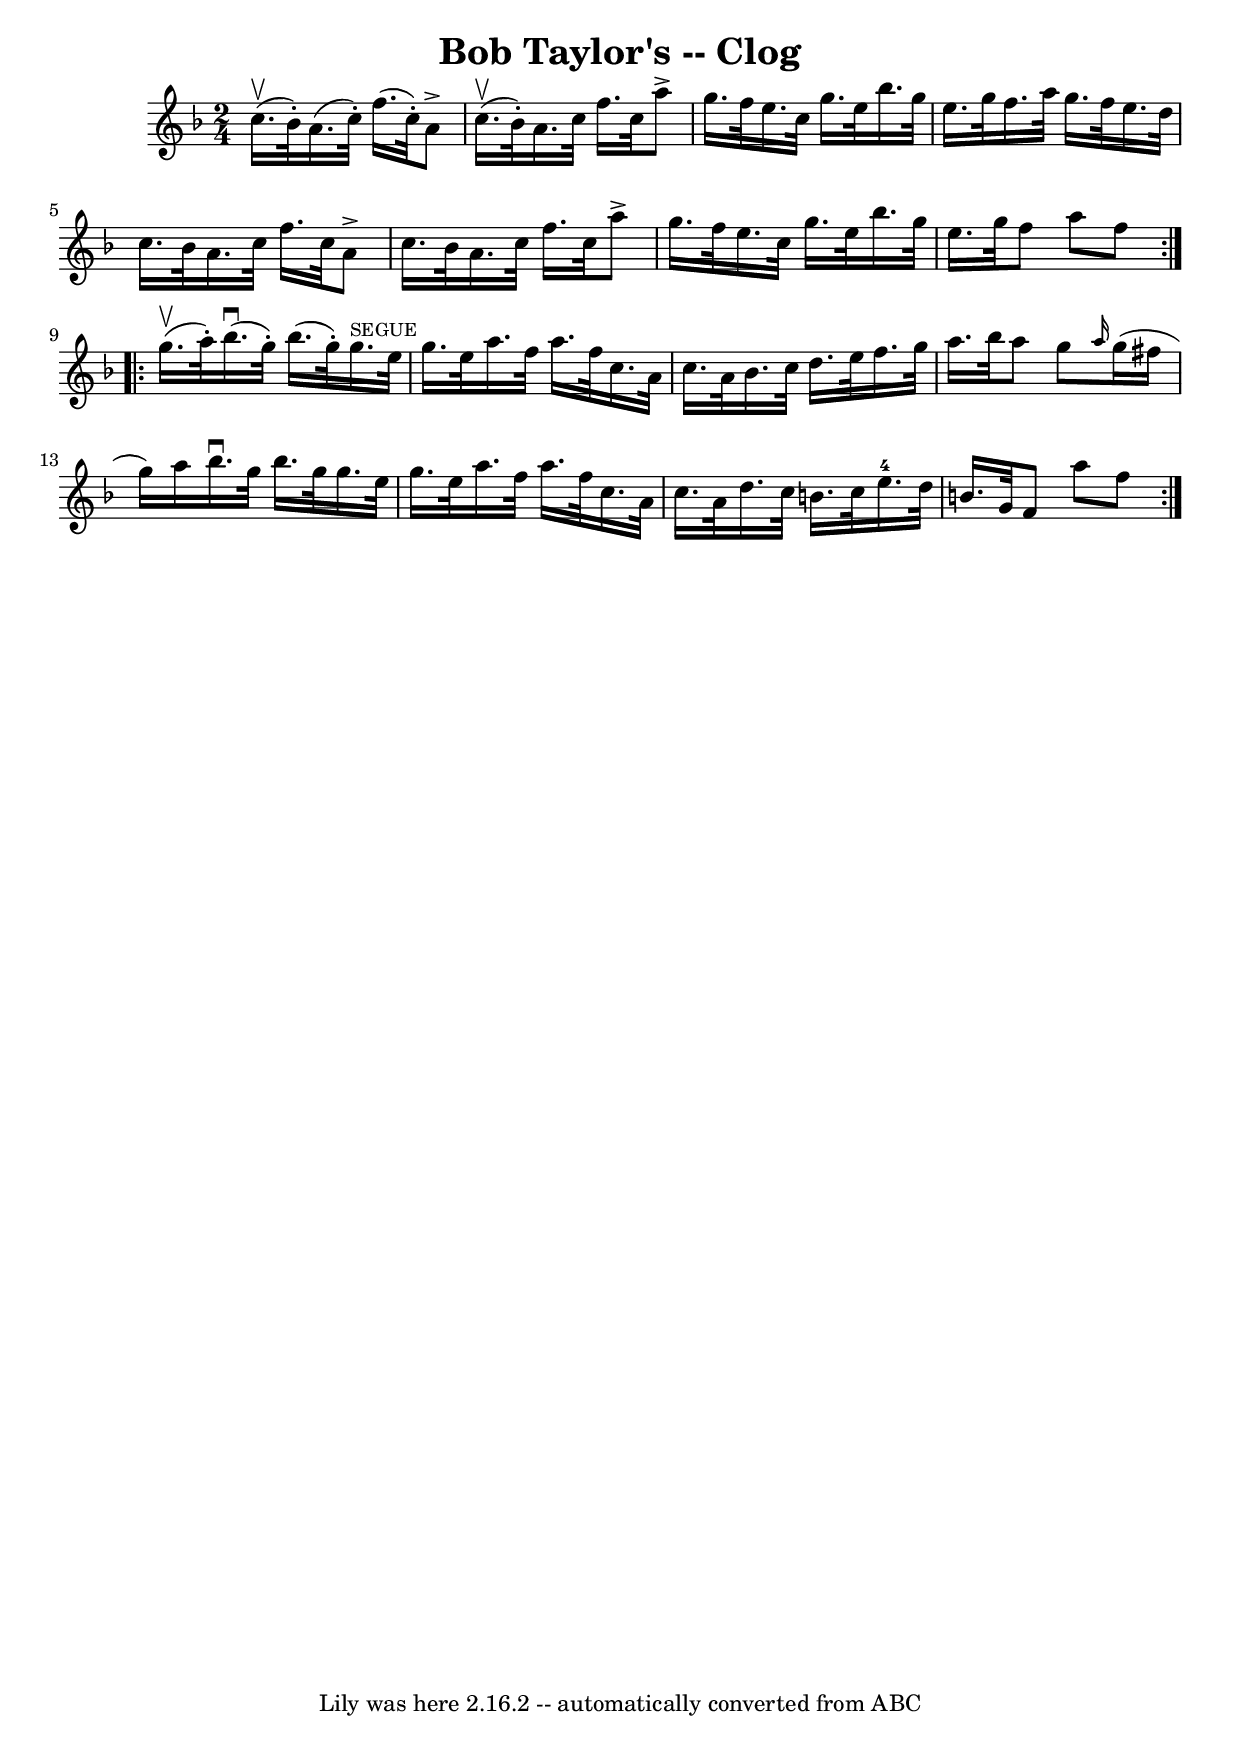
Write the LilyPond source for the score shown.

\version "2.16.2"
\include "Mammoth.ily"
\header {
  %% book = "Ryan's Mammoth Collection"
  crossRefNumber = "1"
  footnotes = "\\\\161 957"
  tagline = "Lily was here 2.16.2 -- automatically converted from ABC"
  title = "Bob Taylor's -- Clog"

}
voicedefault =  {



  \repeat volta 2 {

    \time 2/4 
    \key f \major
    c''16.^\upbow(bes'32 -.) |
    a'16. (
    c''32 -.) f''16. (c''32 -.) a'8^\accent c''16.^\upbow(bes'32 
    -.)   |
    a'16. c''32 f''16. c''32 a''8^\accent g''16.  
    f''32    |
    e''16. c''32 g''16. e''32 bes''16. g''32 
    e''16. g''32    |
    f''16. a''32 g''16. f''32 e''16.   
    d''32 c''16. bes'32    |
    a'16. c''32 f''16. c''32    
    a'8^\accent c''16. bes'32    |
    a'16. c''32 f''16. c''32 
    a''8^\accent g''16. f''32    |
    e''16. c''32 g''16.    
    e''32 bes''16. g''32 e''16. g''32    |
    f''8 a''8    
    f''8    
  }     
  \repeat volta 2 {
    g''16.^\upbow(a''32 -.) |
    
    bes''16.^\downbow(g''32 -.) bes''16. (g''32 -.) g''16. 
    ^\segue e''32 g''16. e''32    |
    a''16. f''32 a''16.    
    f''32 c''16. a'32 c''16. a'32    |
    bes'16. c''32    
    d''16. e''32 f''16. g''32 a''16. bes''32    |
    a''8    
    g''8  \grace { a''16  
		 } g''16 (fis''16 g''16) a''16    |
    
    bes''16.^\downbow g''32 bes''16. g''32 g''16. e''32    
    g''16. e''32    |
    a''16. f''32 a''16. f''32 c''16.    
    a'32 c''16. a'32    |
    d''16. c''32 b'16. c''32      
    e''16.-4 d''32 b'16. g'32    |
    f'8 a''8 f''8    
  }   

}

\score{
  <<

    \context Staff="default"
    {
      \voicedefault 
      
    }

  >>
  \layout {
    
  }
  \midi {
  }

}
